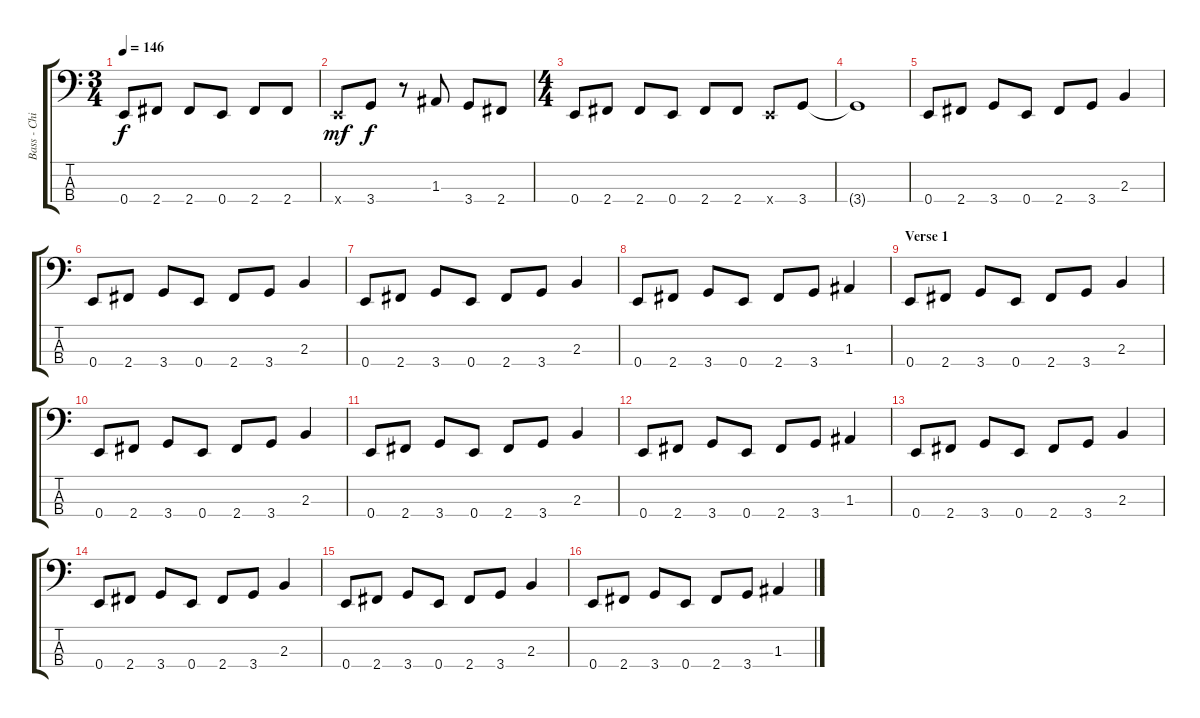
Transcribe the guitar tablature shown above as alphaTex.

\track ("Bass - Chi Cheng" "Bass - Chi") {instrument electricbassfinger}
\staff {score tabs}
\tuning (G2 D2 A1 E1) {hide}
\ts (3 4)
\tempo 146
\clef f4
\ks c
0.4.8{dy f} 2.4.8 2.4.8 0.4.8 2.4.8 2.4.8 |
0.4{x}.8{dy mf} 3.4.8{dy f} r.8 1.3.8 3.4.8 2.4.8 |
\ts (4 4)
0.4.8 2.4.8 2.4.8 0.4.8 2.4.8 2.4.8 0.4{x}.8 3.4.8 |
3.4{t}.1 |
0.4.8 2.4.8 3.4.8 0.4.8 2.4.8 3.4.8 2.3.4 |
0.4.8 2.4.8 3.4.8 0.4.8 2.4.8 3.4.8 2.3.4 |
0.4.8 2.4.8 3.4.8 0.4.8 2.4.8 3.4.8 2.3.4 |
0.4.8 2.4.8 3.4.8 0.4.8 2.4.8 3.4.8 1.3.4 |
\section ("" "Verse 1")
0.4.8 2.4.8 3.4.8 0.4.8 2.4.8 3.4.8 2.3.4 |
0.4.8 2.4.8 3.4.8 0.4.8 2.4.8 3.4.8 2.3.4 |
0.4.8 2.4.8 3.4.8 0.4.8 2.4.8 3.4.8 2.3.4 |
0.4.8 2.4.8 3.4.8 0.4.8 2.4.8 3.4.8 1.3.4 |
0.4.8 2.4.8 3.4.8 0.4.8 2.4.8 3.4.8 2.3.4 |
0.4.8 2.4.8 3.4.8 0.4.8 2.4.8 3.4.8 2.3.4 |
0.4.8 2.4.8 3.4.8 0.4.8 2.4.8 3.4.8 2.3.4 |
0.4.8 2.4.8 3.4.8 0.4.8 2.4.8 3.4.8 1.3.4
